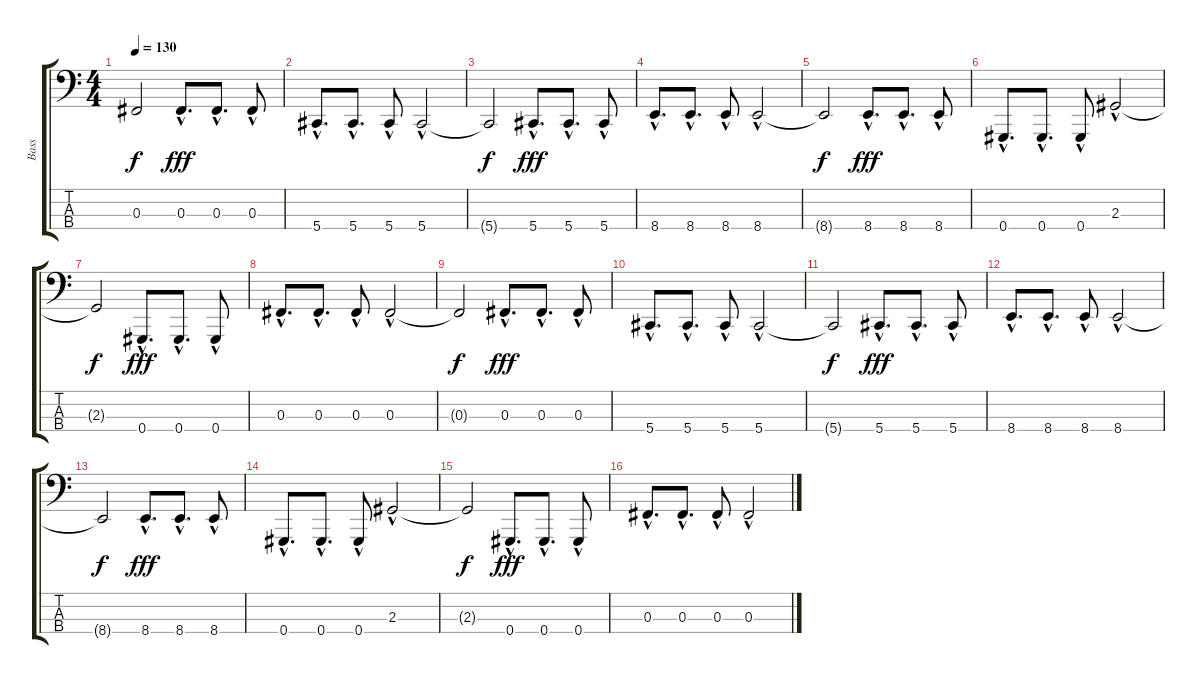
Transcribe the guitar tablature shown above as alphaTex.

\track ("Bass" "Bass") {instrument electricbasspick}
\staff {score tabs}
\tuning (E2 B1 Gb1 Ab0) {hide}
\ts (4 4)
\tempo 130
\clef f4
\ks c
0.3{t}.2{dy f} 0.3{hac}.8{d dy fff} 0.3{hac}.8{d} 0.3{hac}.8 |
5.4{hac}.8{d} 5.4{hac}.8{d} 5.4{hac}.8 5.4{hac}.2 |
5.4{t}.2{dy f} 5.4{hac}.8{d dy fff} 5.4{hac}.8{d} 5.4{hac}.8 |
8.4{hac}.8{d} 8.4{hac}.8{d} 8.4{hac}.8 8.4{hac}.2 |
8.4{t}.2{dy f} 8.4{hac}.8{d dy fff} 8.4{hac}.8{d} 8.4{hac}.8 |
0.4{hac}.8{d} 0.4{hac}.8{d} 0.4{hac}.8 2.3{hac}.2 |
2.3{t}.2{dy f} 0.4{hac}.8{d dy fff} 0.4{hac}.8{d} 0.4{hac}.8 |
0.3{hac}.8{d} 0.3{hac}.8{d} 0.3{hac}.8 0.3{hac}.2 |
0.3{t}.2{dy f} 0.3{hac}.8{d dy fff} 0.3{hac}.8{d} 0.3{hac}.8 |
5.4{hac}.8{d} 5.4{hac}.8{d} 5.4{hac}.8 5.4{hac}.2 |
5.4{t}.2{dy f} 5.4{hac}.8{d dy fff} 5.4{hac}.8{d} 5.4{hac}.8 |
8.4{hac}.8{d} 8.4{hac}.8{d} 8.4{hac}.8 8.4{hac}.2 |
8.4{t}.2{dy f} 8.4{hac}.8{d dy fff} 8.4{hac}.8{d} 8.4{hac}.8 |
0.4{hac}.8{d} 0.4{hac}.8{d} 0.4{hac}.8 2.3{hac}.2 |
2.3{t}.2{dy f} 0.4{hac}.8{d dy fff} 0.4{hac}.8{d} 0.4{hac}.8 |
0.3{hac}.8{d} 0.3{hac}.8{d} 0.3{hac}.8 0.3{hac}.2
